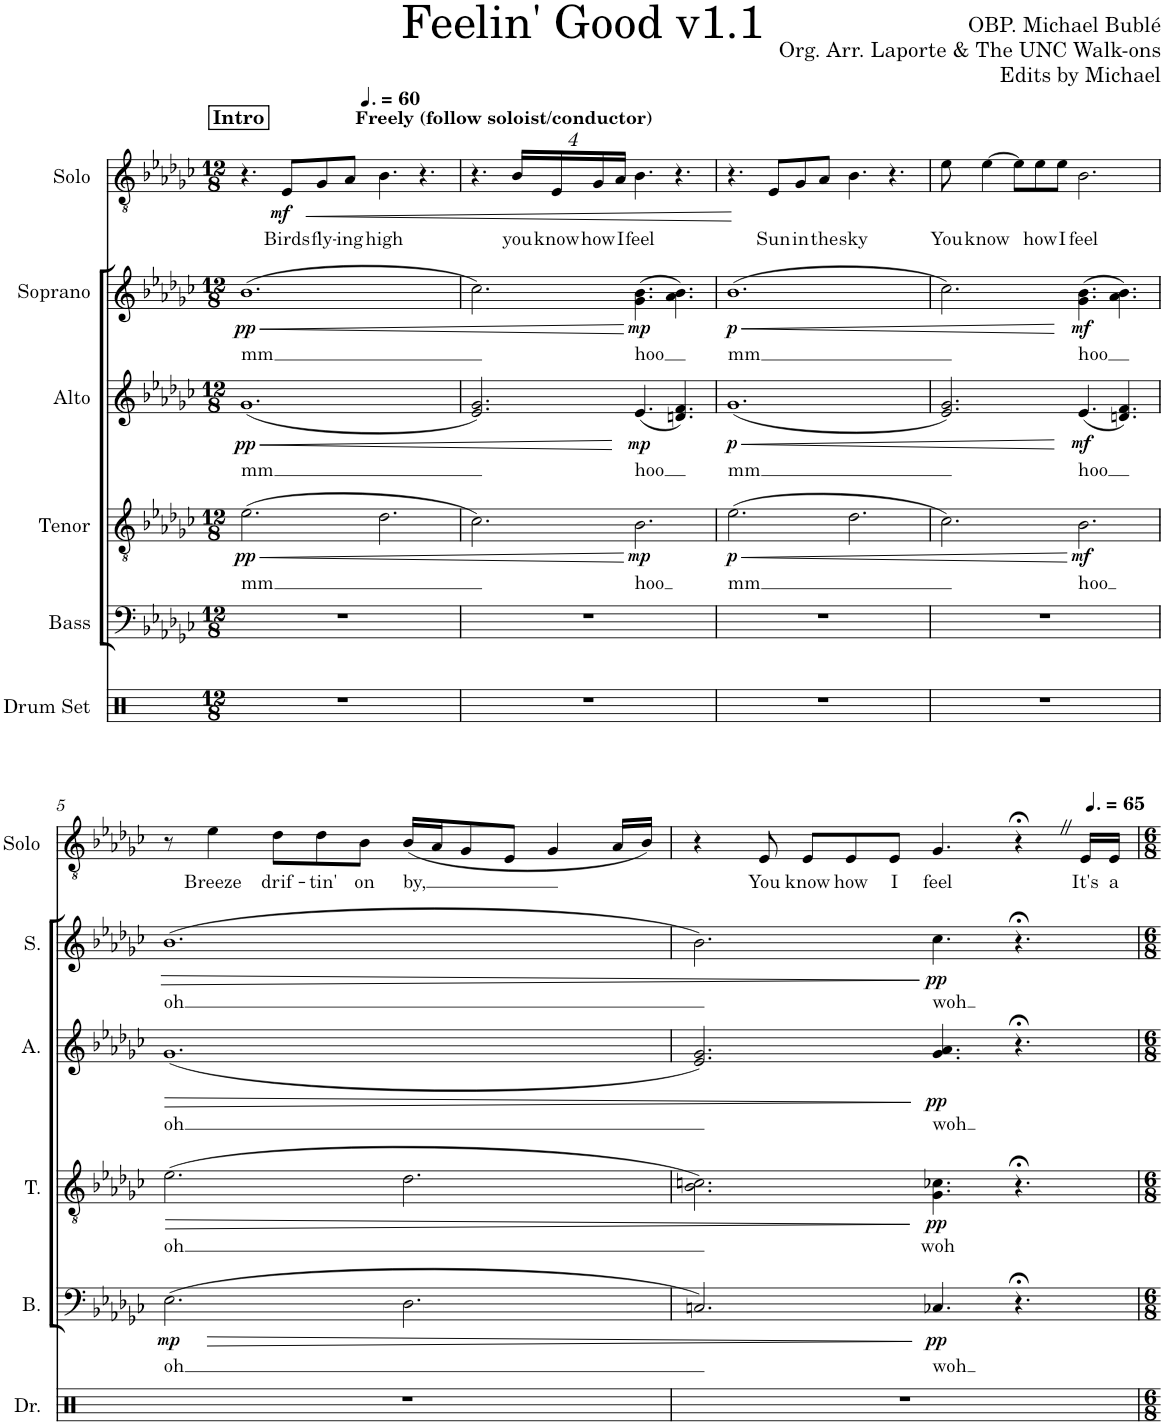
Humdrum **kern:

**kern	**kern	**text	**dynam	**kern	**text	**dynam	**kern	**text	**dynam	**kern	**text	**dynam	**kern	**text	**dynam
*part6	*part5	*part5	*part5	*part4	*part4	*part4	*part3	*part3	*part3	*part2	*part2	*part2	*part1	*part1	*part1
*staff6	*staff5	*staff5	*staff5	*staff4	*staff4	*staff4	*staff3	*staff3	*staff3	*staff2	*staff2	*staff2	*staff1	*staff1	*staff1
*I"Drum Set	*I"Bass	*	*	*I"Tenor	*	*	*I"Alto	*	*	*I"Soprano	*	*	*I"Solo	*	*
*I'Dr.	*I'B.	*	*	*I'T.	*	*	*I'A.	*	*	*I'S.	*	*	*I'Solo	*	*
*clefX	*clefF4	*	*	*clefGv2	*	*	*clefG2	*	*	*clefG2	*	*	*clefGv2	*	*
*k[]	*k[b-e-a-d-g-c-]	*	*	*k[b-e-a-d-g-c-]	*	*	*k[b-e-a-d-g-c-]	*	*	*k[b-e-a-d-g-c-]	*	*	*k[b-e-a-d-g-c-]	*	*
*	*e-:	*	*	*e-:	*	*	*e-:	*	*	*e-:	*	*	*e-:	*	*
*M12/8	*M12/8	*	*	*M12/8	*	*	*M12/8	*	*	*M12/8	*	*	*M12/8	*	*
*MM90	*MM90	*	*	*MM90	*	*	*MM90	*	*	*MM90	*	*	*MM90	*	*
!!LO:REH:place=s1:a:B:cj:t=Intro
=1	=1	=1	=1	=1	=1	=1	=1	=1	=1	=1	=1	=1	=1	=1	=1
!	!	!	!	!	!	!	!	!	!	!	!	!	!LO:TX:a:B:t=Freely (follow soloist/conductor)	!	!
!	!	!	!	!	!LO:LY:b	!LO:HP:b	!	!LO:LY:b	!LO:HP:b	!	!LO:LY:b	!LO:HP:b	!	!	!
!	!	!	!	!	!	!LO:DY:n=1:b	!	!	!LO:DY:n=1:b	!	!	!LO:DY:n=1:b	!	!	!
1.r	1.r	.	.	(2.e-\	mm	< pp	(1.g-	mm	< pp	(1.b-	mm	< pp	4.r	.	.
!	!	!	!	!	!	!	!	!	!	!	!	!	!	!LO:LY:b	!LO:DY:b
.	.	.	.	.	.	.	.	.	.	.	.	.	8E-/L	Birds	mf
!	!	!	!	!	!	!	!	!	!	!	!	!	!	!LO:LY:b	!LO:HP:b
.	.	.	.	.	.	.	.	.	.	.	.	.	8G-/	fly-	<
!	!	!	!	!	!	!	!	!	!	!	!	!	!	!LO:LY:b	!
.	.	.	.	.	.	.	.	.	.	.	.	.	8A-/J	-ing	.
!	!	!	!	!	!	!	!	!	!	!	!	!	!	!LO:LY:b	!
.	.	.	.	2.d-\	.	.	.	.	.	.	.	.	4.B-\	high	.
.	.	.	.	.	.	.	.	.	.	.	.	.	4.r	.	.
=2	=2	=2	=2	=2	=2	=2	=2	=2	=2	=2	=2	=2	=2	=2	=2
1.r	1.r	.	.	2.c-\)	.	.	2.e-/ 2.g-/)	.	.	2.cc-\)	.	.	4.r	.	.
*	*	*	*	*	*	*	*	*	*	*	*	*	*Xbrackettup	*	*
!	!	!	!	!	!	!	!	!	!	!	!	!	!	!LO:LY:b	!
.	.	.	.	.	.	.	.	.	.	.	.	.	32%3B-/LL	you	.
!	!	!	!	!	!	!	!	!	!	!	!	!	!	!LO:LY:b	!
.	.	.	.	.	.	.	.	.	.	.	.	.	32%3E-/	know	.
!	!	!	!	!	!	!	!	!	!	!	!	!	!	!LO:LY:b	!
.	.	.	.	.	.	.	.	.	.	.	.	.	32%3G-/	how	.
!	!	!	!	!	!	!	!	!	!	!	!	!	!	!LO:LY:b	!
.	.	.	.	.	.	.	.	.	.	.	.	.	32%3A-/JJ	I	.
!	!	!	!	!	!LO:LY:b	!LO:DY:b	!	!LO:LY:b	!LO:DY:b	!	!LO:LY:b	!LO:DY:n=1:b	!	!LO:LY:b	!
.	.	.	.	2.B-\	hoo	mp	(4.e-/	hoo	mp	(4.g-\ 4.b-\	hoo	[ mp	4.B-\	feel	.
.	.	.	.	.	.	.	4.dn/ 4.f/)	.	.	4.a-\ 4.b-\)	.	.	4.r	.	.
=3	=3	=3	=3	=3	=3	=3	=3	=3	=3	=3	=3	=3	=3	=3	=3
!	!	!	!	!	!LO:LY:b	!LO:HP:b	!	!LO:LY:b	!LO:HP:b	!	!LO:LY:b	!LO:HP:b	!	!	!
!	!	!	!	!	!	!LO:DY:n=1:b	!	!	!LO:DY:n=1:b	!	!	!LO:DY:n=1:b	!	!	!
1.r	1.r	.	.	(2.e-\	mm	< p	(1.g-	mm	< p	(1.b-	mm	< p	4.r	.	.
!	!	!	!	!	!	!	!	!	!	!	!	!	!	!LO:LY:b	!
.	.	.	.	.	.	.	.	.	.	.	.	.	8E-/L	Sun	[
!	!	!	!	!	!	!	!	!	!	!	!	!	!	!LO:LY:b	!
.	.	.	.	.	.	.	.	.	.	.	.	.	8G-/	in	.
!	!	!	!	!	!	!	!	!	!	!	!	!	!	!LO:LY:b	!
.	.	.	.	.	.	.	.	.	.	.	.	.	8A-/J	the	.
!	!	!	!	!	!	!	!	!	!	!	!	!	!	!LO:LY:b	!
.	.	.	.	2.d-\	.	.	.	.	.	.	.	.	4.B-\	sky	.
.	.	.	.	.	.	.	.	.	.	.	.	.	4.r	.	.
=4	=4	=4	=4	=4	=4	=4	=4	=4	=4	=4	=4	=4	=4	=4	=4
!	!	!	!	!	!	!	!	!	!	!	!	!	!	!LO:LY:b	!
1.r	1.r	.	.	2.c-\)	.	.	2.e-/ 2.g-/)	.	.	2.cc-\)	.	.	8e-\	You	.
!	!	!	!	!	!	!	!	!	!	!	!	!	!	!LO:LY:b	!
.	.	.	.	.	.	.	.	.	.	.	.	.	[>4e-\	know	.
.	.	.	.	.	.	.	.	.	.	.	.	.	8e-\L]	.	.
!	!	!	!	!	!	!	!	!	!	!	!	!	!	!LO:LY:b	!
.	.	.	.	.	.	.	.	.	.	.	.	.	8e-\	how	.
!	!	!	!	!	!	!	!	!	!	!	!	!	!	!LO:LY:b	!
.	.	.	.	.	.	.	.	.	.	.	.	.	8e-\J	I	.
!	!	!	!	!	!LO:LY:b	!LO:DY:n=1:b	!	!LO:LY:b	!LO:DY:n=1:b	!	!LO:LY:b	!LO:DY:n=1:b	!	!LO:LY:b	!
.	.	.	.	2.B-\	hoo	[ mf	(4.e-/	hoo	[ mf	(4.g-\ 4.b-\	hoo	[ mf	2.B-\	feel	.
.	.	.	.	.	.	.	4.dn/ 4.f/)	.	.	4.a-\ 4.b-\)	.	.	.	.	.
!!LO:LB:g=z
=5	=5	=5	=5	=5	=5	=5	=5	=5	=5	=5	=5	=5	=5	=5	=5
!	!	!LO:LY:b	!LO:DY:b	!	!LO:LY:b	!	!	!LO:LY:b	!	!	!LO:LY:b	!LO:HP:b	!	!	!
1.r	(2.E-\	oh	mp	(2.e-\	oh	.	(1.g-	oh	.	(1.b-	oh	>	8r	.	.
!	!	!	!	!	!	!	!	!	!	!	!	!	!	!LO:LY:b	!
.	.	.	.	.	.	.	.	.	.	.	.	.	4e-\	Breeze	.
!	!	!	!	!	!	!	!	!	!	!	!	!	!	!LO:LY:b	!
.	.	.	.	.	.	.	.	.	.	.	.	.	8d-\L	drif-	.
!	!	!	!	!	!	!	!	!	!	!	!	!	!	!LO:LY:b	!
.	.	.	.	.	.	.	.	.	.	.	.	.	8d-\	-tin'	.
!	!	!	!	!	!	!	!	!	!	!	!	!	!	!LO:LY:b	!
.	.	.	.	.	.	.	.	.	.	.	.	.	8B-\J	on	.
!	!	!	!	!	!	!	!	!	!	!	!	!	!	!LO:LY:b	!
.	2.D-\	.	.	2.d-\	.	.	.	.	.	.	.	.	(16B-/LL	by,	.
.	.	.	.	.	.	.	.	.	.	.	.	.	16A-/J	.	.
.	.	.	.	.	.	.	.	.	.	.	.	.	8G-/	.	.
.	.	.	.	.	.	.	.	.	.	.	.	.	8E-/J	.	.
.	.	.	.	.	.	.	.	.	.	.	.	.	4G-/	.	.
.	.	.	.	.	.	.	.	.	.	.	.	.	16A-/LL	.	.
.	.	.	.	.	.	.	.	.	.	.	.	.	16B-/JJ)	.	.
=6	=6	=6	=6	=6	=6	=6	=6	=6	=6	=6	=6	=6	=6	=6	=6
1.r	2.Cn/)	.	.	2.B-\ 2.cn\)	.	.	2.e-/ 2.g-/)	.	.	2.b-\)	.	.	4r	.	.
!	!	!	!	!	!	!	!	!	!	!	!	!	!	!LO:LY:b	!
.	.	.	.	.	.	.	.	.	.	.	.	.	8E-/	You	.
!	!	!	!	!	!	!	!	!	!	!	!	!	!	!LO:LY:b	!
.	.	.	.	.	.	.	.	.	.	.	.	.	8E-/L	know	.
!	!	!	!	!	!	!	!	!	!	!	!	!	!	!LO:LY:b	!
.	.	.	.	.	.	.	.	.	.	.	.	.	8E-/	how	.
!	!	!	!	!	!	!	!	!	!	!	!	!	!	!LO:LY:b	!
.	.	.	.	.	.	.	.	.	.	.	.	.	8E-/J	I	.
!	!	!LO:LY:b	!LO:DY:b	!	!LO:LY:b	!LO:DY:n=1:b	!	!LO:LY:b	!LO:DY:n=1:b	!	!LO:LY:b	!LO:DY:n=1:b	!	!LO:LY:b	!
.	4.C-X/	woh	pp	4.G-\ 4.c-X\	woh	[ pp	4.g-/ 4.a-/	woh	[ pp	4.cc-\	woh	] pp	4.G-/	feel	.
.	4.r;<	.	.	4.r;<	.	.	4.r;<	.	.	4.r;<	.	.	4r;<	.	.
*	*	*	*	*	*	*	*	*	*	*	*	*	*MM98	*	*
!	!	!	!	!	!	!	!	!	!	!	!	!	!	!LO:LY:b	!
.	.	.	.	.	.	.	.	.	.	.	.	.	16E-/LL	It's	.
!	!	!	!	!	!	!	!	!	!	!	!	!	!	!LO:LY:b	!
.	.	.	.	.	.	.	.	.	.	.	.	.	16E-/JJ	a	.
=	=	=	=	=	=	=	=	=	=	=	=	=	=	=	=
*-	*-	*-	*-	*-	*-	*-	*-	*-	*-	*-	*-	*-	*-	*-	*-
